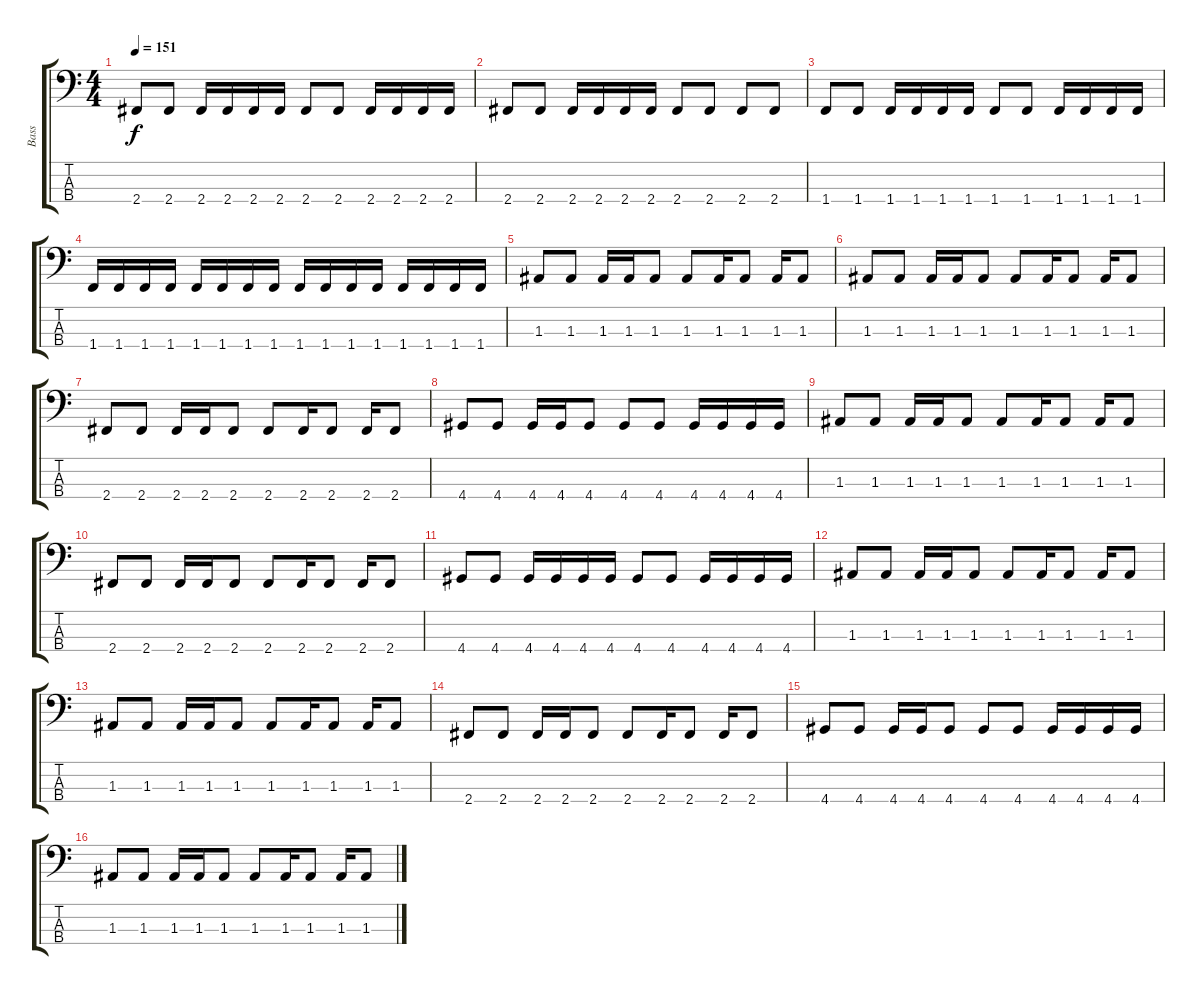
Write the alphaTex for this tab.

\track ("Bass" "Bass") {instrument electricbassfinger}
\staff {score tabs}
\tuning (G2 D2 A1 E1) {hide}
\ts (4 4)
\tempo 151
\clef f4
\ks c
2.4.8{dy f} 2.4.8 2.4.16 2.4.16 2.4.16 2.4.16 2.4.8 2.4.8 2.4.16 2.4.16 2.4.16 2.4.16 |
2.4.8 2.4.8 2.4.16 2.4.16 2.4.16 2.4.16 2.4.8 2.4.8 2.4.8 2.4.8 |
1.4.8 1.4.8 1.4.16 1.4.16 1.4.16 1.4.16 1.4.8 1.4.8 1.4.16 1.4.16 1.4.16 1.4.16 |
1.4.16 1.4.16 1.4.16 1.4.16 1.4.16 1.4.16 1.4.16 1.4.16 1.4.16 1.4.16 1.4.16 1.4.16 1.4.16 1.4.16 1.4.16 1.4.16 |
\section ("" "")
1.3.8 1.3.8 1.3.16 1.3.16 1.3.8 1.3.8 1.3.16 1.3.8 1.3.16 1.3.8 |
1.3.8 1.3.8 1.3.16 1.3.16 1.3.8 1.3.8 1.3.16 1.3.8 1.3.16 1.3.8 |
2.4.8 2.4.8 2.4.16 2.4.16 2.4.8 2.4.8 2.4.16 2.4.8 2.4.16 2.4.8 |
4.4.8 4.4.8 4.4.16 4.4.16 4.4.8 4.4.8 4.4.8 4.4.16 4.4.16 4.4.16 4.4.16 |
1.3.8 1.3.8 1.3.16 1.3.16 1.3.8 1.3.8 1.3.16 1.3.8 1.3.16 1.3.8 |
2.4.8 2.4.8 2.4.16 2.4.16 2.4.8 2.4.8 2.4.16 2.4.8 2.4.16 2.4.8 |
4.4.8 4.4.8 4.4.16 4.4.16 4.4.16 4.4.16 4.4.8 4.4.8 4.4.16 4.4.16 4.4.16 4.4.16 |
\section ("" "")
1.3.8 1.3.8 1.3.16 1.3.16 1.3.8 1.3.8 1.3.16 1.3.8 1.3.16 1.3.8 |
1.3.8 1.3.8 1.3.16 1.3.16 1.3.8 1.3.8 1.3.16 1.3.8 1.3.16 1.3.8 |
2.4.8 2.4.8 2.4.16 2.4.16 2.4.8 2.4.8 2.4.16 2.4.8 2.4.16 2.4.8 |
4.4.8 4.4.8 4.4.16 4.4.16 4.4.8 4.4.8 4.4.8 4.4.16 4.4.16 4.4.16 4.4.16 |
1.3.8 1.3.8 1.3.16 1.3.16 1.3.8 1.3.8 1.3.16 1.3.8 1.3.16 1.3.8
